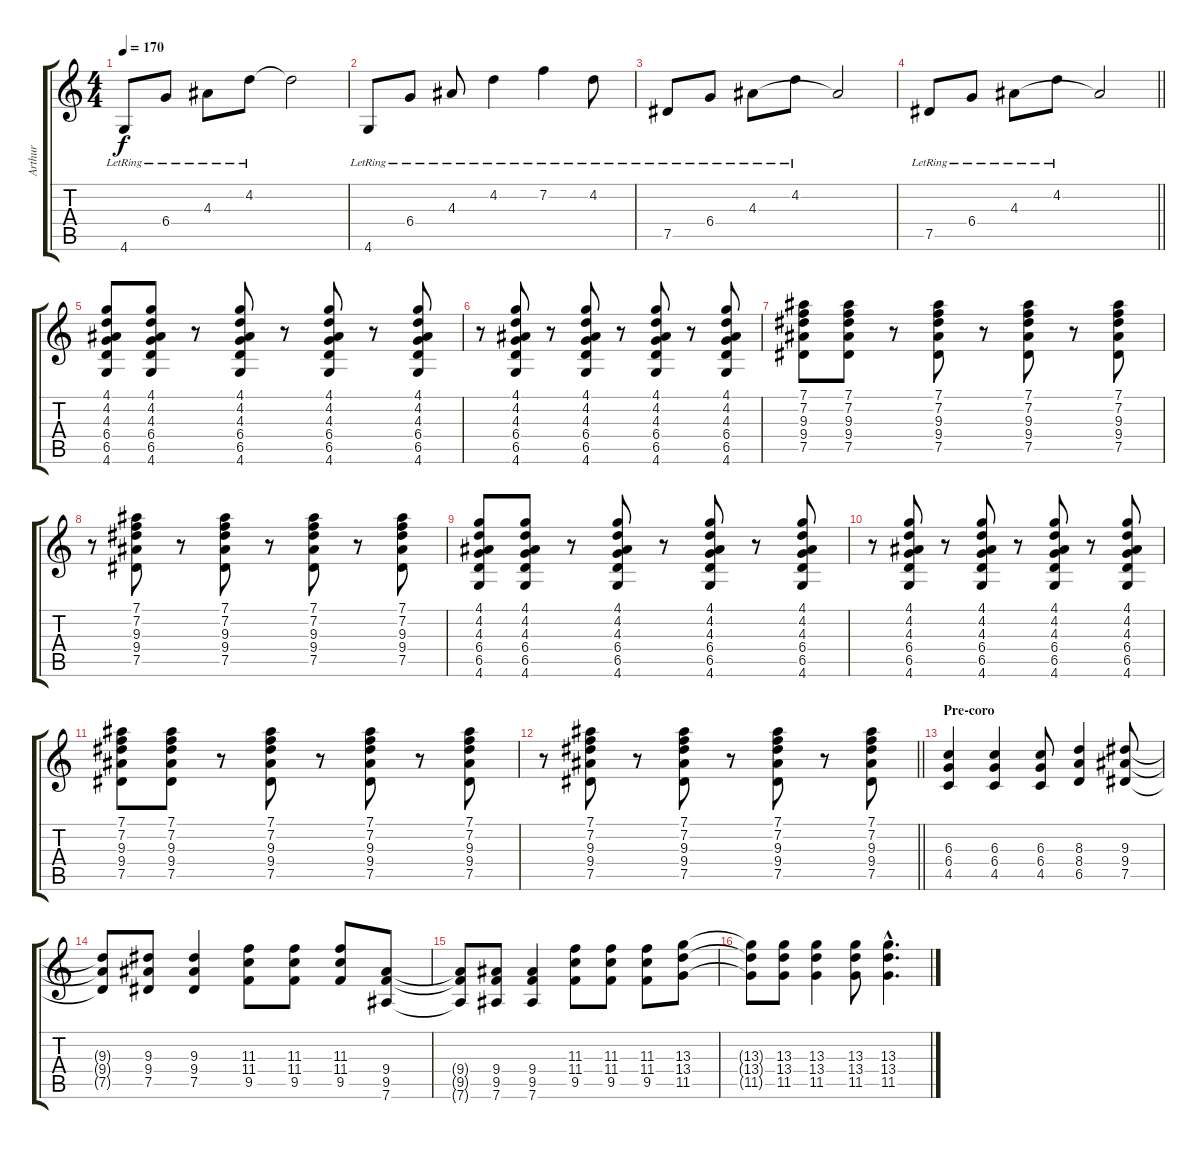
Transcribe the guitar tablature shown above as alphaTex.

\track ("Arthur" "Arthur") {instrument acousticguitarsteel}
\staff {score tabs}
\tuning (Eb4 Bb3 Gb3 Db3 Ab2 Eb2) {hide}
\ts (4 4)
\tempo 170
\clef g2
\ks c
4.6{lr}.8{dy f} 6.4{lr}.8 4.3{lr}.8 4.2{lr}.8 4.2{t}.2 |
4.6{lr}.8 6.4{lr}.8 4.3{lr}.8 4.2{lr}.4 7.2{lr}.4 4.2{lr}.8 |
7.5{lr}.8 6.4{lr}.8 4.3{lr}.8 4.2{lr}.8 4.3{t}.2 |
\barLineRight lightlight
7.5{lr}.8 6.4{lr}.8 4.3{lr}.8 4.2{lr}.8 4.3{t}.2 |
(4.1 4.2 4.3 6.4 6.5 4.6).8 (4.1 4.2 4.3 6.4 6.5 4.6).8 r.8 (4.1 4.2 4.3 6.4 6.5 4.6).8 r.8 (4.1 4.2 4.3 6.4 6.5 4.6).8 r.8 (4.1 4.2 4.3 6.4 6.5 4.6).8 |
r.8 (4.1 4.2 4.3 6.4 6.5 4.6).8 r.8 (4.1 4.2 4.3 6.4 6.5 4.6).8 r.8 (4.1 4.2 4.3 6.4 6.5 4.6).8 r.8 (4.1 4.2 4.3 6.4 6.5 4.6).8 |
(7.1 7.2 9.3 9.4 7.5).8 (7.1 7.2 9.3 9.4 7.5).8 r.8 (7.1 7.2 9.3 9.4 7.5).8 r.8 (7.1 7.2 9.3 9.4 7.5).8 r.8 (7.1 7.2 9.3 9.4 7.5).8 |
r.8 (7.1 7.2 9.3 9.4 7.5).8 r.8 (7.1 7.2 9.3 9.4 7.5).8 r.8 (7.1 7.2 9.3 9.4 7.5).8 r.8 (7.1 7.2 9.3 9.4 7.5).8 |
(4.1 4.2 4.3 6.4 6.5 4.6).8 (4.1 4.2 4.3 6.4 6.5 4.6).8 r.8 (4.1 4.2 4.3 6.4 6.5 4.6).8 r.8 (4.1 4.2 4.3 6.4 6.5 4.6).8 r.8 (4.1 4.2 4.3 6.4 6.5 4.6).8 |
r.8 (4.1 4.2 4.3 6.4 6.5 4.6).8 r.8 (4.1 4.2 4.3 6.4 6.5 4.6).8 r.8 (4.1 4.2 4.3 6.4 6.5 4.6).8 r.8 (4.1 4.2 4.3 6.4 6.5 4.6).8 |
(7.1 7.2 9.3 9.4 7.5).8 (7.1 7.2 9.3 9.4 7.5).8 r.8 (7.1 7.2 9.3 9.4 7.5).8 r.8 (7.1 7.2 9.3 9.4 7.5).8 r.8 (7.1 7.2 9.3 9.4 7.5).8 |
\barLineRight lightlight
r.8 (7.1 7.2 9.3 9.4 7.5).8 r.8 (7.1 7.2 9.3 9.4 7.5).8 r.8 (7.1 7.2 9.3 9.4 7.5).8 r.8 (7.1 7.2 9.3 9.4 7.5).8 |
\section ("" "Pre-coro")
(6.3 6.4 4.5).4 (6.3 6.4 4.5).4 (6.3 6.4 4.5).8 (8.3 8.4 6.5).4 (9.3 9.4 7.5).8 |
(9.3{t} 9.4{t} 7.5{t}).8 (9.3 9.4 7.5).8 (9.3 9.4 7.5).4 (11.3 11.4 9.5).8 (11.3 11.4 9.5).8 (11.3 11.4 9.5).8 (9.4 9.5 7.6).8 |
(9.4{t} 9.5{t} 7.6{t}).8 (9.4 9.5 7.6).8 (9.4 9.5 7.6).4 (11.3 11.4 9.5).8 (11.3 11.4 9.5).8 (11.3 11.4 9.5).8 (13.3 13.4 11.5).8 |
(13.3{t} 13.4{t} 11.5{t}).8 (13.3 13.4 11.5).8 (13.3 13.4 11.5).4 (13.3 13.4 11.5).8 (13.3{hac} 13.4{hac} 11.5{hac}).4{d}
